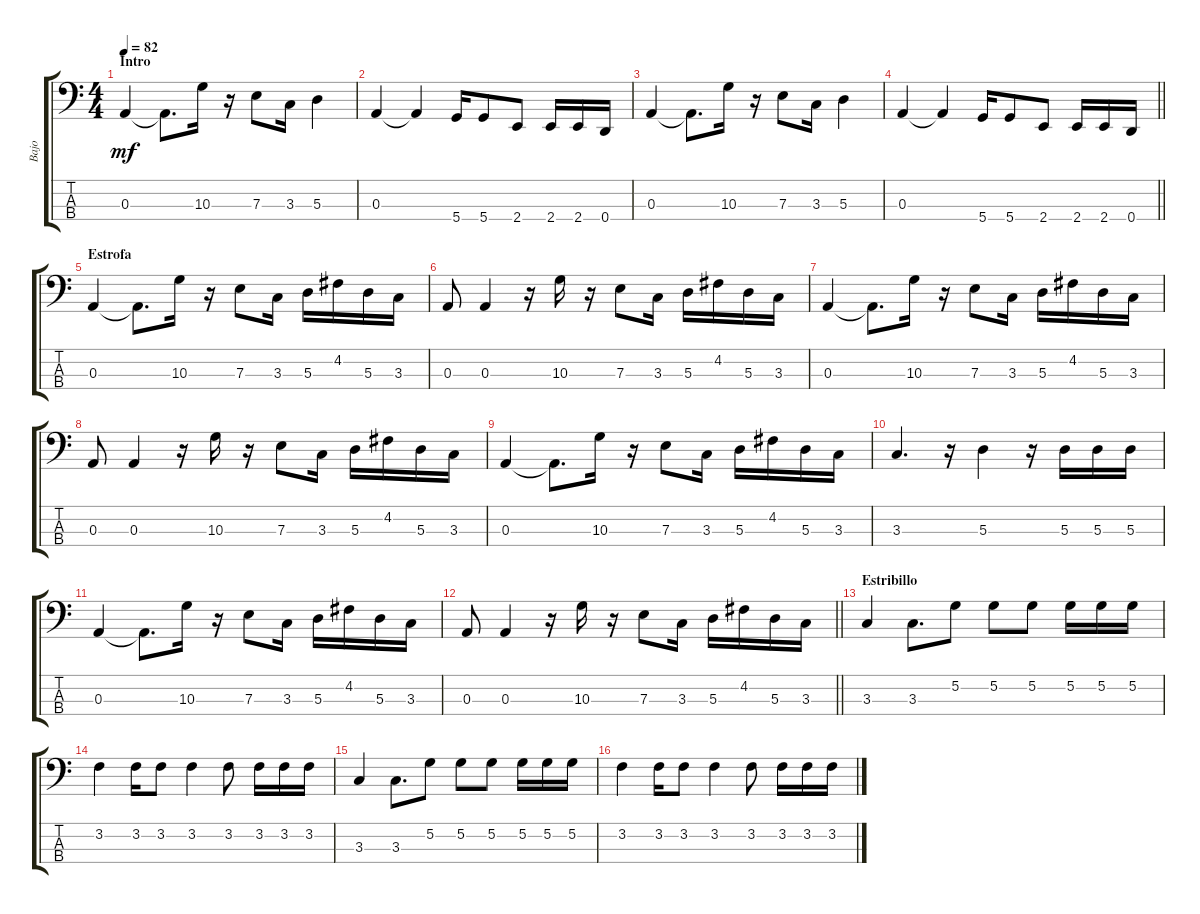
\track ("Bajo" "Bajo") {instrument electricbassfinger}
\staff {score tabs}
\tuning (G2 D2 A1 D1) {hide}
\ts (4 4)
\section ("" "Intro")
\tempo 82
\clef f4
\ks c
0.3.4{dy mf instrument electricbassfinger} 0.3{t}.8{d} 10.3.16 r.16 7.3.8 3.3.16 5.3.4 |
0.3.4 0.3{t}.4 5.4.16 5.4.8 2.4.8 2.4.16 2.4.16 0.4.16 |
0.3.4 0.3{t}.8{d} 10.3.16 r.16 7.3.8 3.3.16 5.3.4 |
\barLineRight lightlight
0.3.4 0.3{t}.4 5.4.16 5.4.8 2.4.8 2.4.16 2.4.16 0.4.16 |
\section ("" "Estrofa")
0.3.4 0.3{t}.8{d} 10.3.16 r.16 7.3.8 3.3.16 5.3.16 4.2.16 5.3.16 3.3.16 |
0.3.8 0.3.4 r.16 10.3.16 r.16 7.3.8 3.3.16 5.3.16 4.2.16 5.3.16 3.3.16 |
0.3.4 0.3{t}.8{d} 10.3.16 r.16 7.3.8 3.3.16 5.3.16 4.2.16 5.3.16 3.3.16 |
0.3.8 0.3.4 r.16 10.3.16 r.16 7.3.8 3.3.16 5.3.16 4.2.16 5.3.16 3.3.16 |
0.3.4 0.3{t}.8{d} 10.3.16 r.16 7.3.8 3.3.16 5.3.16 4.2.16 5.3.16 3.3.16 |
3.3.4{d} r.16 5.3.4 r.16 5.3.16 5.3.16 5.3.16 |
0.3.4 0.3{t}.8{d} 10.3.16 r.16 7.3.8 3.3.16 5.3.16 4.2.16 5.3.16 3.3.16 |
\barLineRight lightlight
0.3.8 0.3.4 r.16 10.3.16 r.16 7.3.8 3.3.16 5.3.16 4.2.16 5.3.16 3.3.16 |
\section ("" "Estribillo")
3.3.4 3.3.8{d} 5.2.8 5.2.8 5.2.8 5.2.16 5.2.16 5.2.16 |
3.2.4 3.2.16 3.2.8 3.2.4 3.2.8 3.2.16 3.2.16 3.2.16 |
3.3.4 3.3.8{d} 5.2.8 5.2.8 5.2.8 5.2.16 5.2.16 5.2.16 |
3.2.4 3.2.16 3.2.8 3.2.4 3.2.8 3.2.16 3.2.16 3.2.16
